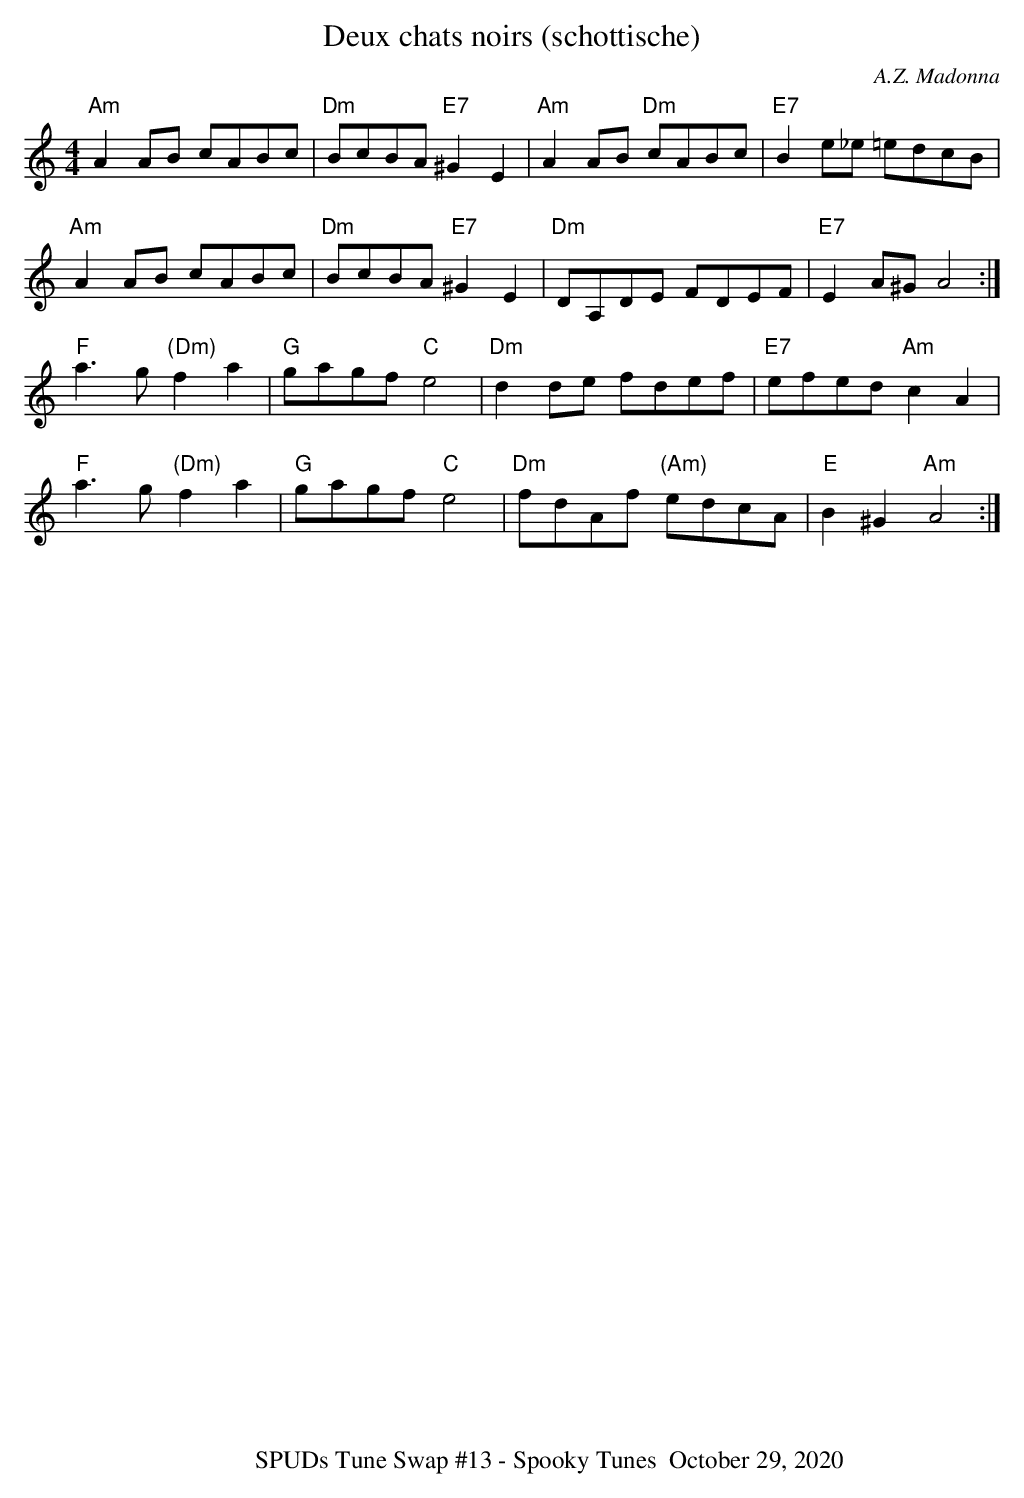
X:1
T:Deux chats noirs (schottische)
C:A.Z. Madonna
M:4/4
L:1/8
K:Am
"Am"A2AB cABc|"Dm"BcBA"E7"^G2E2|"Am"A2AB "Dm"cABc|"E7"B2e_e =edcB|
"Am"A2AB cABc|"Dm"BcBA"E7"^G2E2|"Dm"DA,DE FDEF|"E7"E2A^G A4:|
"F"a3g "(Dm)"f2a2|"G"gagf "C"e4|"Dm"d2de fdef|"E7"efed "Am"c2A2|
"F"a3g "(Dm)"f2a2|"G"gagf "C"e4|"Dm"fdAf "(Am)"edcA|"E"B2^G2 "Am" A4:|
